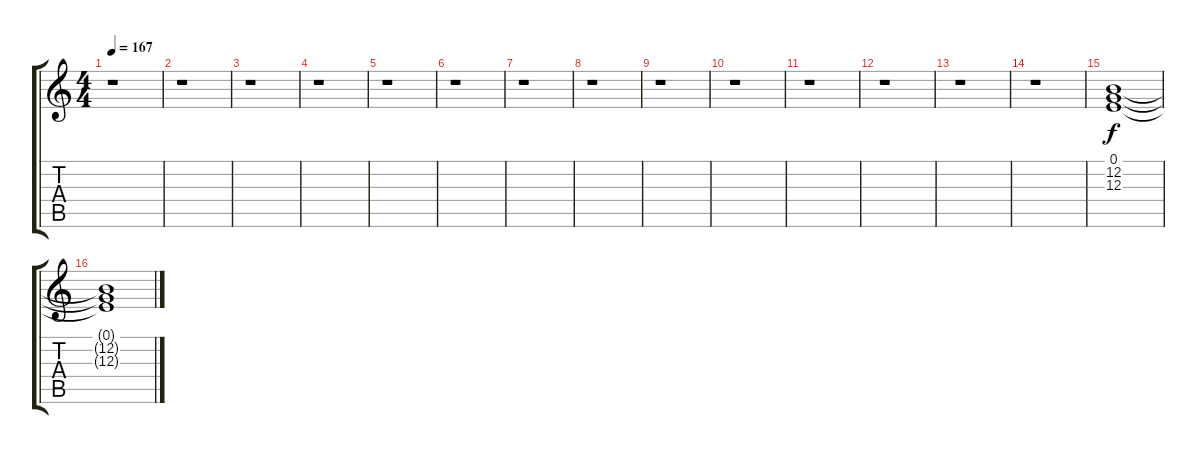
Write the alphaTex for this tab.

\track "" {instrument fx7echoes}
\staff {score tabs}
\tuning (E4 B3 G3 D3 A2 E2) {hide}
\ts (4 4)
\tempo 167
\clef g2
\ks c
r.1{dy f} |
r.1 |
r.1 |
r.1 |
r.1 |
r.1 |
r.1 |
r.1 |
r.1 |
r.1 |
r.1 |
r.1 |
r.1 |
r.1 |
(0.1 12.2 12.3).1 |
(0.1{t} 12.2{t} 12.3{t}).1
